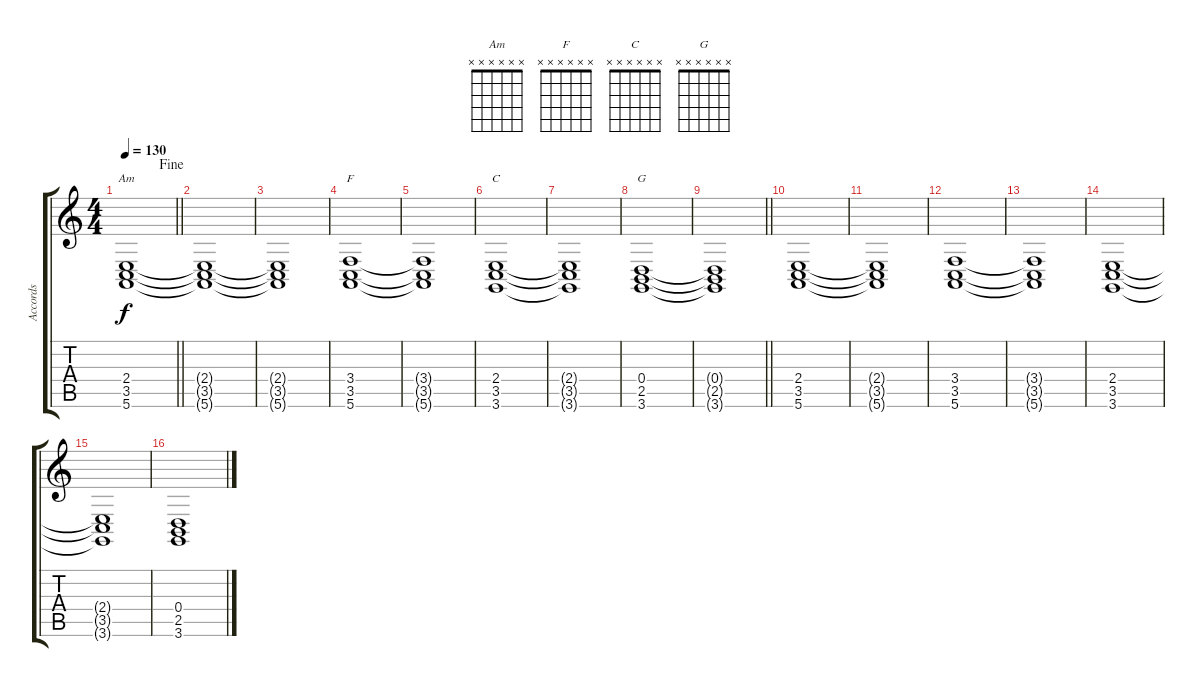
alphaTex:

\track ("Accords" "Accords") {instrument drawbarorgan}
\staff {score tabs}
\tuning (E4 B3 G3 D3 A2 E2) {hide}
\chord ("Am" x x x x x x)
\chord ("F" x x x x x x)
\chord ("C" x x x x x x)
\chord ("G" x x x x x x)
\ts (4 4)
\jump fine
\tempo 130
\clef g2
\barLineRight lightlight
\ks c
(2.4 3.5 5.6).1{ch "Am" dy f} |
(2.4{t} 3.5{t} 5.6{t}).1 |
(2.4{t} 3.5{t} 5.6{t}).1 |
(3.4 3.5 5.6).1{ch "F"} |
(3.4{t} 3.5{t} 5.6{t}).1 |
(2.4 3.5 3.6).1{ch "C"} |
(2.4{t} 3.5{t} 3.6{t}).1 |
(0.4 2.5 3.6).1{ch "G"} |
\barLineRight lightlight
(0.4{t} 2.5{t} 3.6{t}).1 |
(2.4 3.5 5.6).1 |
(2.4{t} 3.5{t} 5.6{t}).1 |
(3.4 3.5 5.6).1 |
(3.4{t} 3.5{t} 5.6{t}).1 |
(2.4 3.5 3.6).1 |
(2.4{t} 3.5{t} 3.6{t}).1 |
(0.4 2.5 3.6).1
